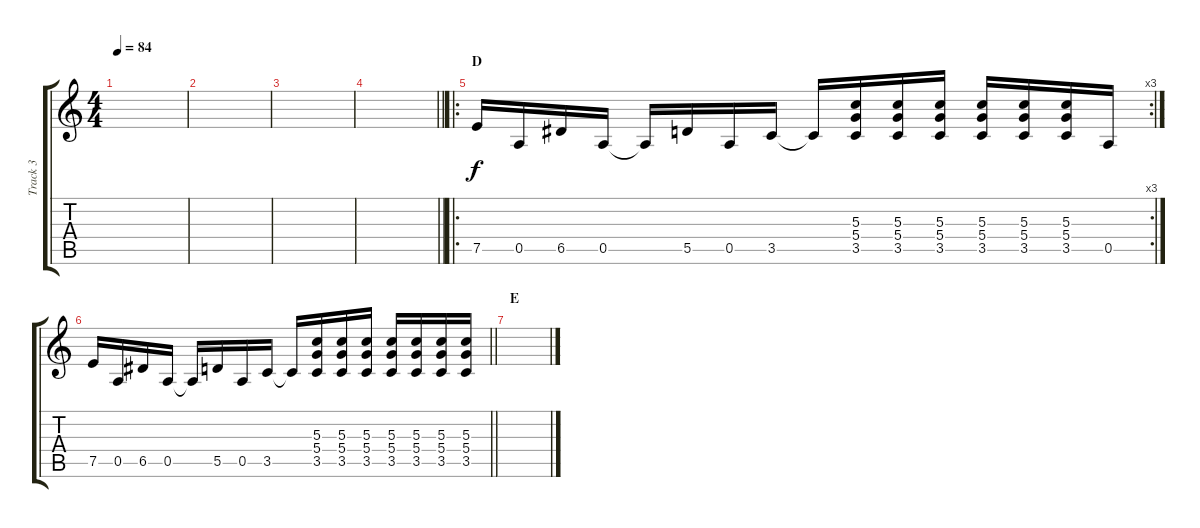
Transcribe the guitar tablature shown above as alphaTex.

\track ("Track 3" "Track 3") {instrument overdrivenguitar}
\staff {score tabs}
\tuning (E4 B3 G3 D3 A2 E2) {hide}
\ts (4 4)
\tempo 84
\clef g2
\ks c
|
|
|
\barLineRight lightlight
|
\ro
\rc 3
\section ("" "D")
7.5.16 0.5.16 6.5.16 0.5.16 0.5{t}.16 5.5.16 0.5.16 3.5.16 3.5{t}.16 (5.3 5.4 3.5).16 (5.3 5.4 3.5).16 (5.3 5.4 3.5).16 (5.3 5.4 3.5).16 (5.3 5.4 3.5).16 (5.3 5.4 3.5).16 0.5.16 |
\barLineRight lightlight
7.5.16 0.5.16 6.5.16 0.5.16 0.5{t}.16 5.5.16 0.5.16 3.5.16 3.5{t}.16 (5.3 5.4 3.5).16 (5.3 5.4 3.5).16 (5.3 5.4 3.5).16 (5.3 5.4 3.5).16 (5.3 5.4 3.5).16 (5.3 5.4 3.5).16 (5.3 5.4 3.5).16 |
\section ("" "E")
